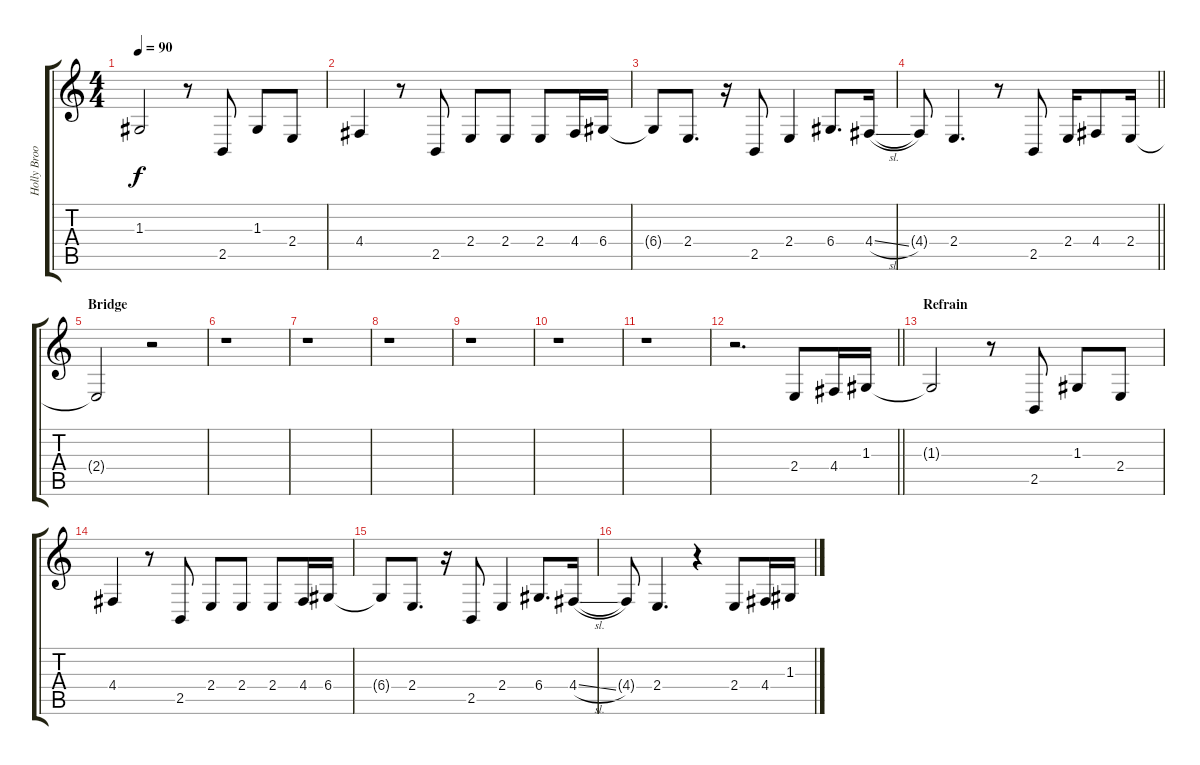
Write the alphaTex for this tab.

\track ("Holly Brook - Vocals" "Holly Broo") {instrument clarinet}
\staff {score tabs}
\tuning (E4 B3 G3 D3 A2 E2) {hide}
\ts (4 4)
\tempo 90
\clef g2
\ks c
1.3{t}.2{dy f} r.8 2.5.8 1.3.8 2.4.8 |
4.4.4 r.8 2.5.8 2.4.8 2.4.8 2.4.8 4.4.16 6.4.16 |
6.4{t}.8 2.4.8{d} r.16 2.5.8 2.4.4 6.4.8{d} 4.4{sl}.16 |
\barLineRight lightlight
4.4{t}.8 2.4.4{d} r.8 2.5.8 2.4.16 4.4.8 2.4.16 |
\section ("" "Bridge")
2.4{t}.2 r.2 |
r.1 |
r.1 |
r.1 |
r.1 |
r.1 |
r.1 |
\barLineRight lightlight
r.2{d} 2.4.8 4.4.16 1.3.16 |
\section ("" "Refrain")
1.3{t}.2 r.8 2.5.8 1.3.8 2.4.8 |
4.4.4 r.8 2.5.8 2.4.8 2.4.8 2.4.8 4.4.16 6.4.16 |
6.4{t}.8 2.4.8{d} r.16 2.5.8 2.4.4 6.4.8{d} 4.4{sl}.16 |
4.4{t}.8 2.4.4{d} r.4 2.4.8 4.4.16 1.3.16
